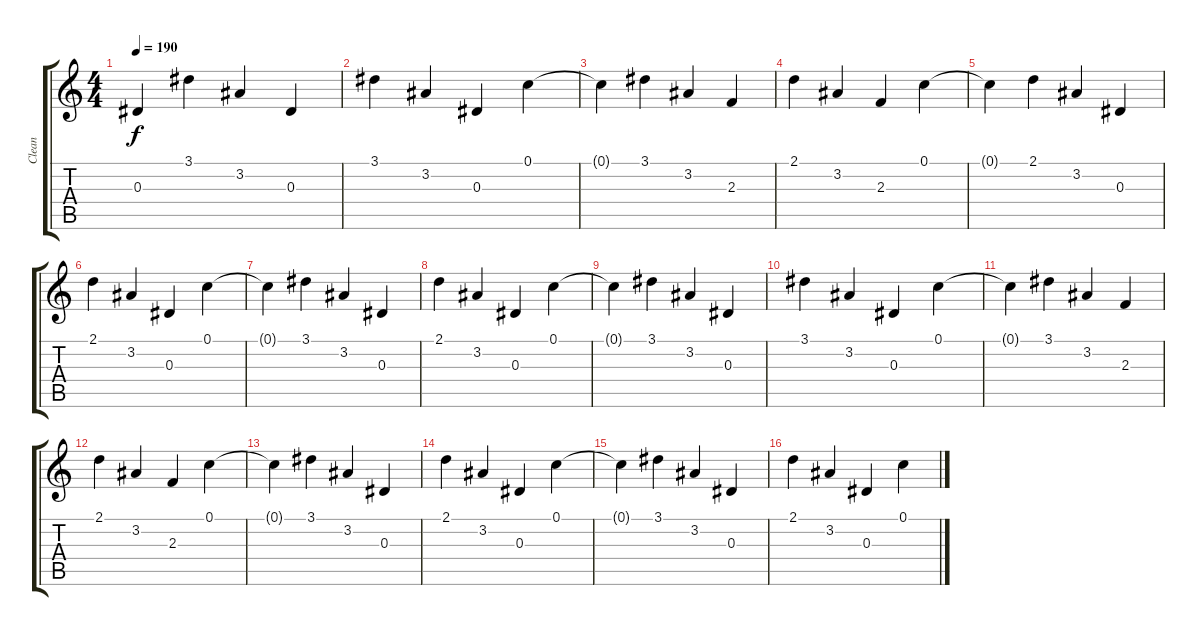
\track ("Clean" "Clean") {instrument acousticguitarsteel}
\staff {score tabs}
\tuning (C4 G3 Eb3 Bb2 F2 C2) {hide}
\ts (4 4)
\tempo 190
\clef g2
\ks c
0.3.4{dy f} 3.1.4 3.2.4 0.3.4 |
3.1.4 3.2.4 0.3.4 0.1.4 |
0.1{t}.4 3.1.4 3.2.4 2.3.4 |
2.1.4 3.2.4 2.3.4 0.1.4 |
0.1{t}.4 2.1.4 3.2.4 0.3.4 |
2.1.4 3.2.4 0.3.4 0.1.4 |
0.1{t}.4 3.1.4 3.2.4 0.3.4 |
2.1.4 3.2.4 0.3.4 0.1.4 |
0.1{t}.4 3.1.4 3.2.4 0.3.4 |
3.1.4 3.2.4 0.3.4 0.1.4 |
0.1{t}.4 3.1.4 3.2.4 2.3.4 |
2.1.4 3.2.4 2.3.4 0.1.4 |
0.1{t}.4 3.1.4 3.2.4 0.3.4 |
2.1.4 3.2.4 0.3.4 0.1.4 |
0.1{t}.4 3.1.4 3.2.4 0.3.4 |
2.1.4 3.2.4 0.3.4 0.1.4
